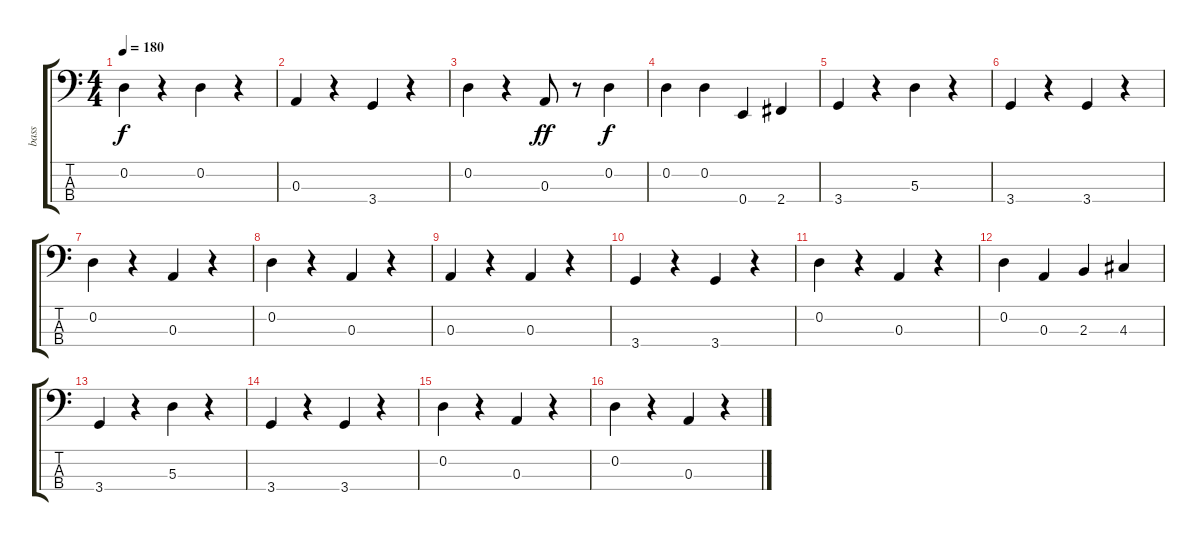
\track ("bass" "bass") {instrument electricbassfinger}
\staff {score tabs}
\tuning (G2 D2 A1 E1) {hide}
\ts (4 4)
\tempo 180
\clef f4
\ks c
0.2.4{dy f} r.4 0.2.4 r.4 |
0.3.4 r.4 3.4.4 r.4 |
0.2.4 r.4 0.3.8{dy ff} r.8 0.2.4{dy f} |
0.2.4 0.2.4 0.4.4 2.4.4 |
3.4.4 r.4 5.3.4 r.4 |
3.4.4 r.4 3.4.4 r.4 |
0.2.4 r.4 0.3.4 r.4 |
0.2.4 r.4 0.3.4 r.4 |
0.3.4 r.4 0.3.4 r.4 |
3.4.4 r.4 3.4.4 r.4 |
0.2.4 r.4 0.3.4 r.4 |
0.2.4 0.3.4 2.3.4 4.3.4 |
3.4.4 r.4 5.3.4 r.4 |
3.4.4 r.4 3.4.4 r.4 |
0.2.4 r.4 0.3.4 r.4 |
0.2.4 r.4 0.3.4 r.4
